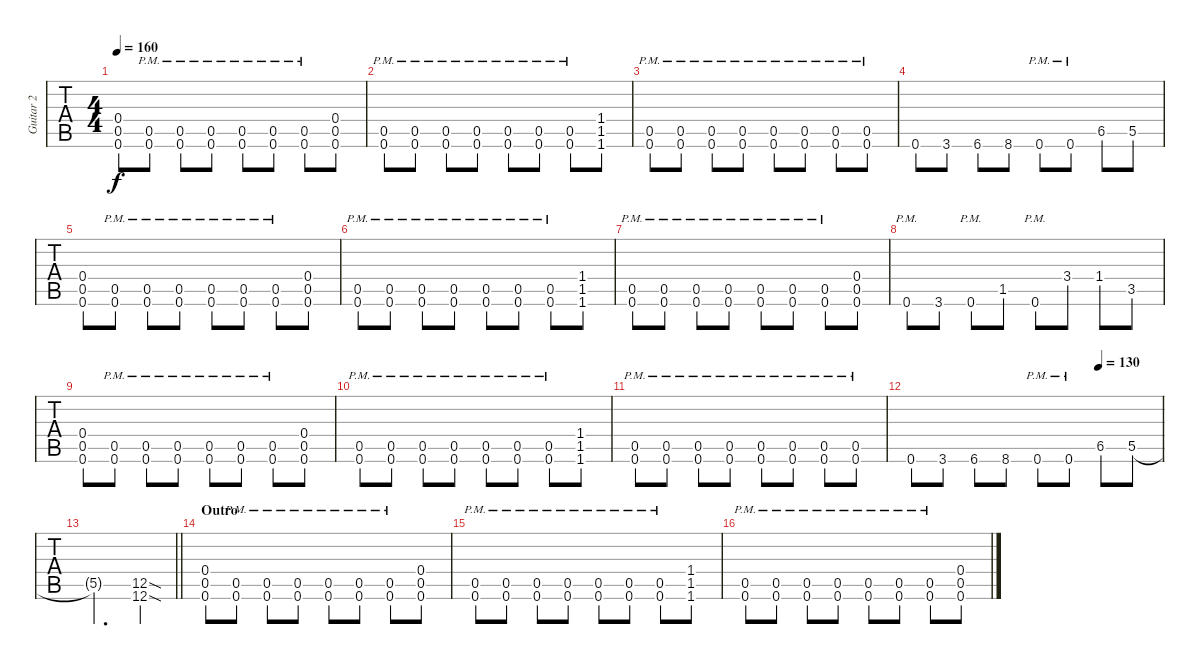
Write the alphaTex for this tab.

\track ("Guitar 2" "Guitar 2") {instrument overdrivenguitar}
\staff {tabs}
\tuning (Db4 Ab3 E3 B2 Gb2 B1) {hide}
\ts (4 4)
\tempo 160
\clef g2
\ks c
(0.4 0.5 0.6).8{dy f} (0.5{pm} 0.6{pm}).8 (0.5{pm} 0.6{pm}).8 (0.5{pm} 0.6{pm}).8 (0.5{pm} 0.6{pm}).8 (0.5{pm} 0.6{pm}).8 (0.5{pm} 0.6).8 (0.4 0.5 0.6).8 |
(0.5{pm} 0.6{pm}).8 (0.5{pm} 0.6{pm}).8 (0.5{pm} 0.6{pm}).8 (0.5{pm} 0.6{pm}).8 (0.5{pm} 0.6{pm}).8 (0.5{pm} 0.6{pm}).8 (0.5{pm} 0.6).8 (1.4 1.5 1.6).8 |
(0.5{pm} 0.6{pm}).8 (0.5{pm} 0.6{pm}).8 (0.5{pm} 0.6{pm}).8 (0.5{pm} 0.6{pm}).8 (0.5{pm} 0.6{pm}).8 (0.5{pm} 0.6{pm}).8 (0.5{pm} 0.6).8 (0.5{pm} 0.6{pm}).8 |
0.6.8 3.6.8 6.6.8 8.6.8 0.6{pm}.8 0.6{pm}.8 6.5.8 5.5.8 |
(0.4 0.5 0.6).8 (0.5{pm} 0.6{pm}).8 (0.5{pm} 0.6{pm}).8 (0.5{pm} 0.6{pm}).8 (0.5{pm} 0.6{pm}).8 (0.5{pm} 0.6{pm}).8 (0.5{pm} 0.6).8 (0.4 0.5 0.6).8 |
(0.5{pm} 0.6{pm}).8 (0.5{pm} 0.6{pm}).8 (0.5{pm} 0.6{pm}).8 (0.5{pm} 0.6{pm}).8 (0.5{pm} 0.6{pm}).8 (0.5{pm} 0.6{pm}).8 (0.5{pm} 0.6).8 (1.4 1.5 1.6).8 |
(0.5{pm} 0.6{pm}).8 (0.5{pm} 0.6{pm}).8 (0.5{pm} 0.6{pm}).8 (0.5{pm} 0.6{pm}).8 (0.5{pm} 0.6{pm}).8 (0.5{pm} 0.6{pm}).8 (0.5{pm} 0.6).8 (0.4 0.5 0.6).8 |
0.6{pm}.8 3.6.8 0.6{pm}.8 1.5.8 0.6{pm}.8 3.4.8 1.4.8 3.5.8 |
(0.4 0.5 0.6).8 (0.5{pm} 0.6{pm}).8 (0.5{pm} 0.6{pm}).8 (0.5{pm} 0.6{pm}).8 (0.5{pm} 0.6{pm}).8 (0.5{pm} 0.6{pm}).8 (0.5{pm} 0.6).8 (0.4 0.5 0.6).8 |
(0.5{pm} 0.6{pm}).8 (0.5{pm} 0.6{pm}).8 (0.5{pm} 0.6{pm}).8 (0.5{pm} 0.6{pm}).8 (0.5{pm} 0.6{pm}).8 (0.5{pm} 0.6{pm}).8 (0.5{pm} 0.6).8 (1.4 1.5 1.6).8 |
(0.5{pm} 0.6{pm}).8 (0.5{pm} 0.6{pm}).8 (0.5{pm} 0.6{pm}).8 (0.5{pm} 0.6{pm}).8 (0.5{pm} 0.6{pm}).8 (0.5{pm} 0.6{pm}).8 (0.5{pm} 0.6).8 (0.5{pm} 0.6{pm}).8 |
\tempo (130 0.75)
0.6.8 3.6.8 6.6.8 8.6.8 0.6{pm}.8 0.6{pm}.8 6.5.8 5.5.8 |
\barLineRight lightlight
5.5{t}.2{d} (12.5{sod} 12.6{sod}).4 |
\section ("" "Outro")
(0.4 0.5 0.6).8 (0.5{pm} 0.6{pm}).8 (0.5{pm} 0.6{pm}).8 (0.5{pm} 0.6{pm}).8 (0.5{pm} 0.6{pm}).8 (0.5{pm} 0.6{pm}).8 (0.5{pm} 0.6).8 (0.4 0.5 0.6).8 |
(0.5{pm} 0.6{pm}).8 (0.5{pm} 0.6{pm}).8 (0.5{pm} 0.6{pm}).8 (0.5{pm} 0.6{pm}).8 (0.5{pm} 0.6{pm}).8 (0.5{pm} 0.6{pm}).8 (0.5{pm} 0.6).8 (1.4 1.5 1.6).8 |
(0.5{pm} 0.6{pm}).8 (0.5{pm} 0.6{pm}).8 (0.5{pm} 0.6{pm}).8 (0.5{pm} 0.6{pm}).8 (0.5{pm} 0.6{pm}).8 (0.5{pm} 0.6{pm}).8 (0.5{pm} 0.6).8 (0.4 0.5 0.6).8
